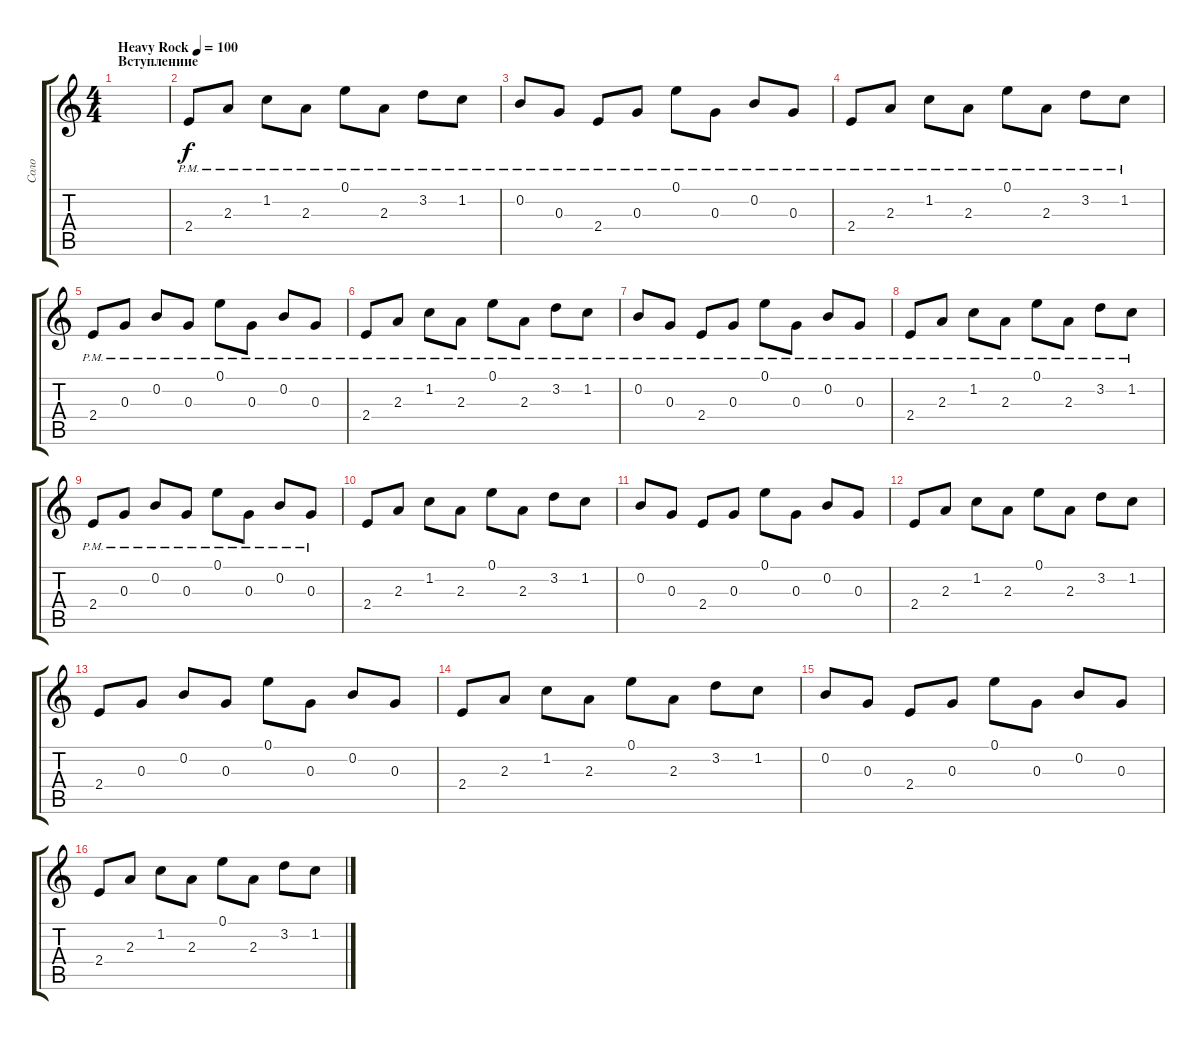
\track ("Соло" "Соло") {instrument overdrivenguitar}
\staff {score tabs}
\tuning (E4 B3 G3 D3 A2 E2) {hide}
\ts (4 4)
\section ("" "Вступлениие")
\tempo (100 "Heavy Rock")
\clef g2
\ks c
|
2.4{pm}.8 2.3{pm}.8 1.2{pm}.8 2.3{pm}.8 0.1{pm}.8 2.3{pm}.8 3.2{pm}.8 1.2{pm}.8 |
0.2{pm}.8 0.3{pm}.8 2.4{pm}.8 0.3{pm}.8 0.1{pm}.8 0.3{pm}.8 0.2{pm}.8 0.3{pm}.8 |
2.4{pm}.8 2.3{pm}.8 1.2{pm}.8 2.3{pm}.8 0.1{pm}.8 2.3{pm}.8 3.2{pm}.8 1.2{pm}.8 |
2.4{pm}.8 0.3{pm}.8 0.2{pm}.8 0.3{pm}.8 0.1{pm}.8 0.3{pm}.8 0.2{pm}.8 0.3{pm}.8 |
2.4{pm}.8 2.3{pm}.8 1.2{pm}.8 2.3{pm}.8 0.1{pm}.8 2.3{pm}.8 3.2{pm}.8 1.2{pm}.8 |
0.2{pm}.8 0.3{pm}.8 2.4{pm}.8 0.3{pm}.8 0.1{pm}.8 0.3{pm}.8 0.2{pm}.8 0.3{pm}.8 |
2.4{pm}.8 2.3{pm}.8 1.2{pm}.8 2.3{pm}.8 0.1{pm}.8 2.3{pm}.8 3.2{pm}.8 1.2{pm}.8 |
2.4{pm}.8 0.3{pm}.8 0.2{pm}.8 0.3{pm}.8 0.1{pm}.8 0.3{pm}.8 0.2{pm}.8 0.3{pm}.8 |
2.4.8 2.3.8 1.2.8 2.3.8 0.1.8 2.3.8 3.2.8 1.2.8 |
0.2.8 0.3.8 2.4.8 0.3.8 0.1.8 0.3.8 0.2.8 0.3.8 |
2.4.8 2.3.8 1.2.8 2.3.8 0.1.8 2.3.8 3.2.8 1.2.8 |
2.4.8 0.3.8 0.2.8 0.3.8 0.1.8 0.3.8 0.2.8 0.3.8 |
2.4.8 2.3.8 1.2.8 2.3.8 0.1.8 2.3.8 3.2.8 1.2.8 |
0.2.8 0.3.8 2.4.8 0.3.8 0.1.8 0.3.8 0.2.8 0.3.8 |
2.4.8 2.3.8 1.2.8 2.3.8 0.1.8 2.3.8 3.2.8 1.2.8
